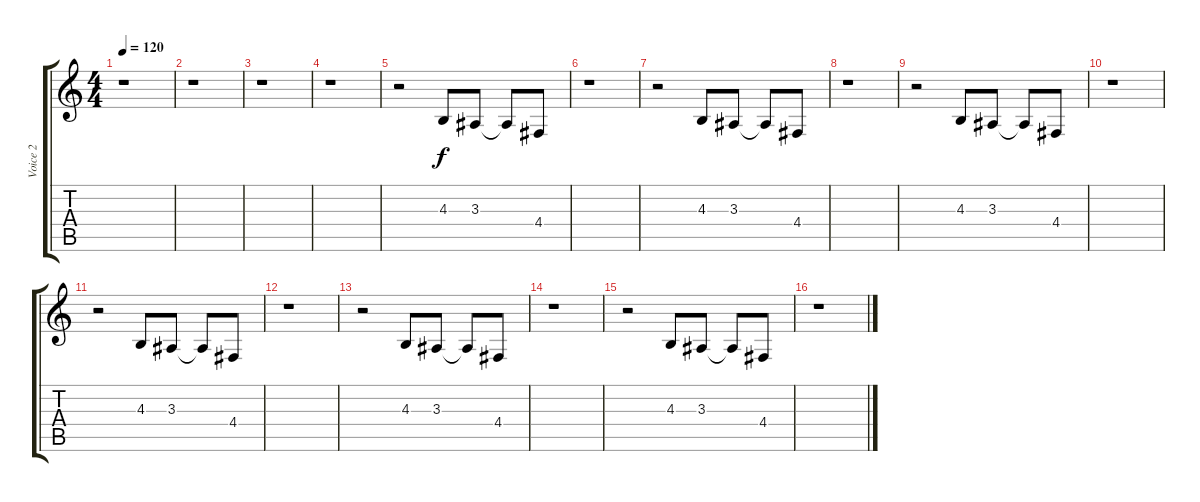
\track ("Voice 2" "Voice 2") {instrument clarinet}
\staff {score tabs}
\tuning (E4 B3 G3 D3 A2 E2) {hide}
\ts (4 4)
\tempo 120
\clef g2
\ks c
r.1{dy f} |
r.1 |
r.1 |
r.1 |
r.2 4.3.8 3.3.8 3.3{t}.8 4.4.8 |
r.1 |
r.2 4.3.8 3.3.8 3.3{t}.8 4.4.8 |
r.1 |
r.2 4.3.8 3.3.8 3.3{t}.8 4.4.8 |
r.1 |
r.2 4.3.8 3.3.8 3.3{t}.8 4.4.8 |
r.1 |
r.2 4.3.8 3.3.8 3.3{t}.8 4.4.8 |
r.1 |
r.2 4.3.8 3.3.8 3.3{t}.8 4.4.8 |
r.1
